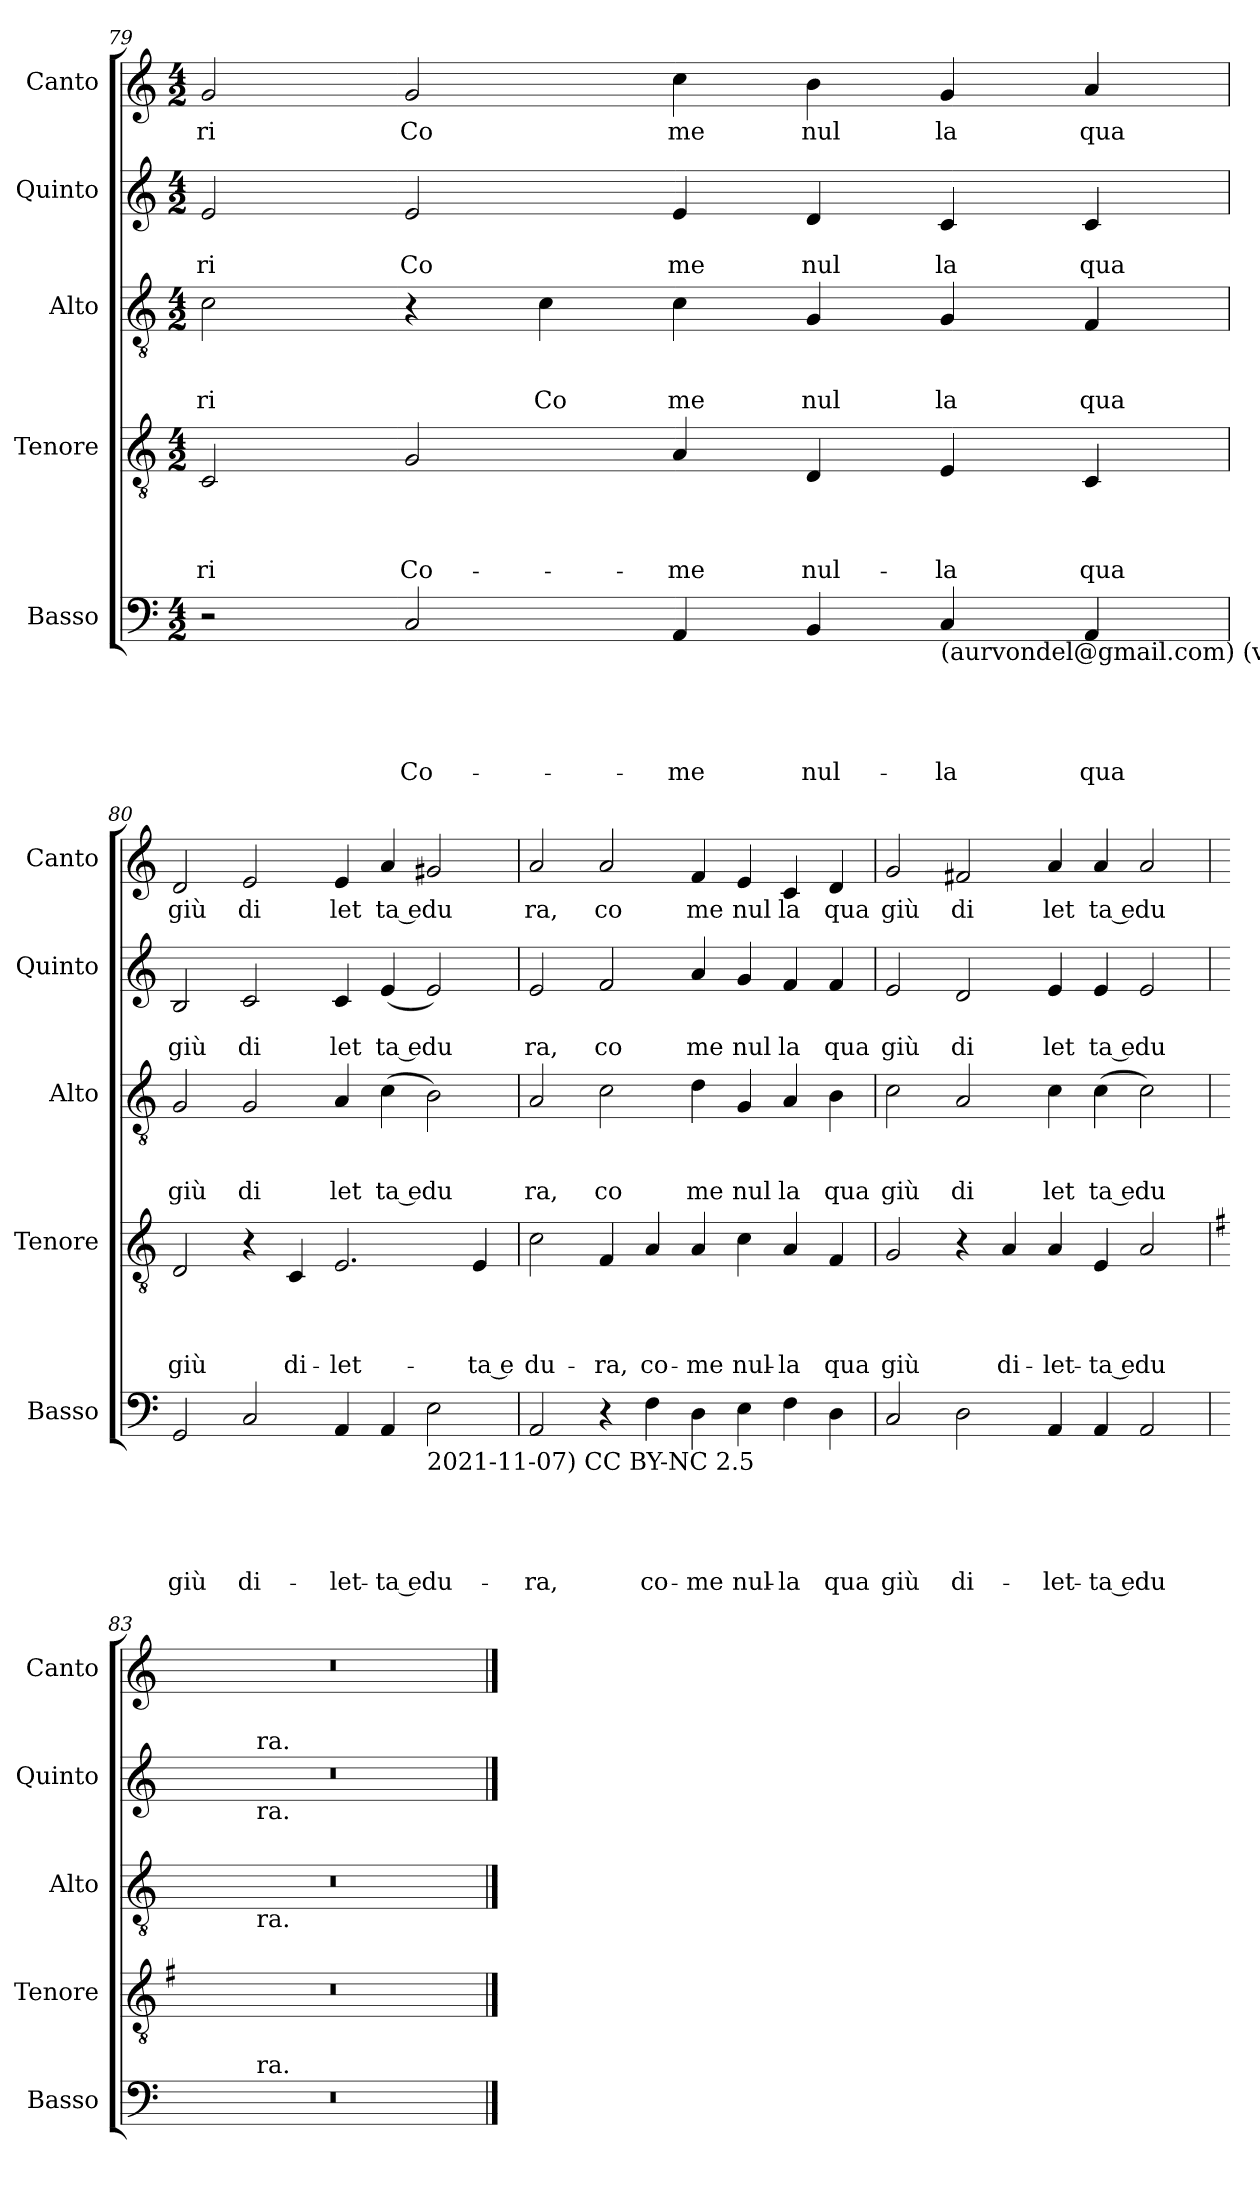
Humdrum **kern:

**kern	**text	**text	**text	**text	**text	**kern	**text	**text	**text	**text	**kern	**text	**text	**text	**kern	**text	**text	**kern	**text
*part5	*part5	*part5	*part5	*part5	*part5	*part4	*part4	*part4	*part4	*part4	*part3	*part3	*part3	*part3	*part2	*part2	*part2	*part1	*part1
*staff5	*staff5	*staff5	*staff5	*staff5	*staff5	*staff4	*staff4	*staff4	*staff4	*staff4	*staff3	*staff3	*staff3	*staff3	*staff2	*staff2	*staff2	*staff1	*staff1
*I"Basso	*	*	*	*	*	*I"Tenore	*	*	*	*	*I"Alto	*	*	*	*I"Quinto	*	*	*I"Canto	*
*I'Basso	*	*	*	*	*	*I'Tenore	*	*	*	*	*I'Alto	*	*	*	*I'Quinto	*	*	*I'Canto	*
*clefF4	*	*	*	*	*	*clefGv2	*	*	*	*	*clefGv2	*	*	*	*clefG2	*	*	*clefG2	*
*k[]	*	*	*	*	*	*k[]	*	*	*	*	*k[]	*	*	*	*k[]	*	*	*k[]	*
*C:	*	*	*	*	*	*C:	*	*	*	*	*C:	*	*	*	*C:	*	*	*C:	*
*M4/2	*	*	*	*	*	*M4/2	*	*	*	*	*M4/2	*	*	*	*M4/2	*	*	*M4/2	*
=79	=79	=79	=79	=79	=79	=79	=79	=79	=79	=79	=79	=79	=79	=79	=79	=79	=79	=79	=79
!	!	!	!	!	!	!	!	!	!	!LO:LY:b	!	!	!	!LO:LY:b	!	!	!LO:LY:b	!	!LO:LY:b
2r	.	.	.	.	.	2C/	.	.	.	-ri	2c\	.	.	-ri	2e/	.	ri	2g/	ri
!	!	!	!	!	!LO:LY:b	!	!	!	!	!LO:LY:b	!	!	!	!	!	!	!LO:LY:b	!	!LO:LY:b
2C/	.	.	.	.	Co-	2G/	.	.	.	Co-	4r	.	.	.	2e/	.	Co	2g/	Co
!	!	!	!	!	!	!	!	!	!	!	!	!	!	!LO:LY:b	!	!	!	!	!
.	.	.	.	.	.	.	.	.	.	.	4c\	.	.	Co	.	.	.	.	.
!	!	!	!	!	!LO:LY:b	!	!	!	!	!LO:LY:b	!	!	!	!LO:LY:b	!	!	!LO:LY:b	!	!LO:LY:b
4AA/	.	.	.	.	-me	4A/	.	.	.	-me	4c\	.	.	me	4e/	.	me	4cc\	me
!	!	!	!	!	!LO:LY:b	!	!	!	!	!LO:LY:b	!	!	!	!LO:LY:b	!	!	!LO:LY:b	!	!LO:LY:b
4BB/	.	.	.	.	nul-	4D/	.	.	.	nul-	4G/	.	.	nul	4d/	.	nul	4b\	nul
!LO:TX:b:t=(aurvondel@gmail.com) (ver.	!	!	!	!	!	!	!	!	!	!	!	!	!	!	!	!	!	!	!
!	!	!	!	!	!LO:LY:b	!	!	!	!	!LO:LY:b	!	!	!	!LO:LY:b	!	!	!LO:LY:b	!	!LO:LY:b
4C/	.	.	.	.	-la	4E/	.	.	.	-la	4G/	.	.	la	4c/	.	la	4g/	la
!	!	!	!	!	!LO:LY:b	!	!	!	!	!LO:LY:b	!	!	!	!LO:LY:b	!	!	!LO:LY:b	!	!LO:LY:b
4AA/	.	.	.	.	qua	4C/	.	.	.	qua	4F/	.	.	qua	4c/	.	qua	4a/	qua
=80	=80	=80	=80	=80	=80	=80	=80	=80	=80	=80	=80	=80	=80	=80	=80	=80	=80	=80	=80
!	!	!	!	!	!LO:LY:b	!	!	!	!	!LO:LY:b	!	!	!	!LO:LY:b	!	!	!LO:LY:b	!	!LO:LY:b
2GG/	.	.	.	.	giù	2D/	.	.	.	giù	2G/	.	.	giù	2B/	.	giù	2d/	giù
!	!	!	!	!	!LO:LY:b	!	!	!	!	!	!	!	!	!LO:LY:b	!	!	!LO:LY:b	!	!LO:LY:b
2C/	.	.	.	.	di-	4r	.	.	.	.	2G/	.	.	di	2c/	.	di	2e/	di
!	!	!	!	!	!	!	!	!	!	!LO:LY:b	!	!	!	!	!	!	!	!	!
.	.	.	.	.	.	4C/	.	.	.	di-	.	.	.	.	.	.	.	.	.
!	!	!	!	!	!LO:LY:b	!	!	!	!	!LO:LY:b	!	!	!	!LO:LY:b	!	!	!LO:LY:b	!	!LO:LY:b
4AA/	.	.	.	.	-let-	2.E/	.	.	.	-let-	4A/	.	.	let	4c/	.	let	4e/	let
!	!	!	!	!	!LO:LY:b:rj	!	!	!	!	!	!	!	!	!LO:LY:b:rj	!	!	!LO:LY:b:rj	!	!LO:LY:b:rj
4AA/	.	.	.	.	-ta e	.	.	.	.	.	(<4c\	.	.	ta e	(<4e/	.	ta e	4a/	ta e
!LO:TX:b:t=2021-11-07) CC BY-NC 2.5	!	!	!	!	!	!	!	!	!	!	!	!	!	!	!	!	!	!	!
!	!	!	!	!	!LO:LY:b	!	!	!	!	!	!	!	!	!LO:LY:b	!	!	!LO:LY:b	!	!LO:LY:b
2E\	.	.	.	.	du-	.	.	.	.	.	2B\)	.	.	du	2e/)	.	du	2g#X/	du
!	!	!	!	!	!	!	!	!	!	!LO:LY:b:rj	!	!	!	!	!	!	!	!	!
.	.	.	.	.	.	4E/	.	.	.	-ta e	.	.	.	.	.	.	.	.	.
=81	=81	=81	=81	=81	=81	=81	=81	=81	=81	=81	=81	=81	=81	=81	=81	=81	=81	=81	=81
!	!	!	!	!	!LO:LY:b	!	!	!	!	!LO:LY:b	!	!	!	!LO:LY:b	!	!	!LO:LY:b	!	!LO:LY:b
2AA/	.	.	.	.	-ra,	2c\	.	.	.	du-	2A/	.	.	ra,	2e/	.	ra,	2a/	ra,
!	!	!	!	!	!	!	!	!	!	!LO:LY:b	!	!	!	!LO:LY:b	!	!	!LO:LY:b	!	!LO:LY:b
4r	.	.	.	.	.	4F/	.	.	.	-ra,	2c\	.	.	co	2f/	.	co	2a/	co
!	!	!	!	!	!LO:LY:b	!	!	!	!	!LO:LY:b	!	!	!	!	!	!	!	!	!
4F\	.	.	.	.	co-	4A/	.	.	.	co-	.	.	.	.	.	.	.	.	.
!	!	!	!	!	!LO:LY:b	!	!	!	!	!LO:LY:b	!	!	!	!LO:LY:b	!	!	!LO:LY:b	!	!LO:LY:b
4D\	.	.	.	.	-me	4A/	.	.	.	-me	4d\	.	.	me	4a/	.	me	4f/	me
!	!	!	!	!	!LO:LY:b	!	!	!	!	!LO:LY:b	!	!	!	!LO:LY:b	!	!	!LO:LY:b	!	!LO:LY:b
4E\	.	.	.	.	nul-	4c\	.	.	.	nul-	4G/	.	.	nul	4g/	.	nul	4e/	nul
!	!	!	!	!	!LO:LY:b	!	!	!	!	!LO:LY:b	!	!	!	!LO:LY:b	!	!	!LO:LY:b	!	!LO:LY:b
4F\	.	.	.	.	-la	4A/	.	.	.	-la	4A/	.	.	la	4f/	.	la	4c/	la
!	!	!	!	!	!LO:LY:b	!	!	!	!	!LO:LY:b	!	!	!	!LO:LY:b	!	!	!LO:LY:b	!	!LO:LY:b
4D\	.	.	.	.	qua	4F/	.	.	.	qua	4B\	.	.	qua	4f/	.	qua	4d/	qua
=82	=82	=82	=82	=82	=82	=82	=82	=82	=82	=82	=82	=82	=82	=82	=82	=82	=82	=82	=82
!	!	!	!	!	!LO:LY:b	!	!	!	!	!LO:LY:b	!	!	!	!LO:LY:b	!	!	!LO:LY:b	!	!LO:LY:b
2C/	.	.	.	.	giù	2G/	.	.	.	giù	2c\	.	.	giù	2e/	.	giù	2g/	giù
!	!	!	!	!	!LO:LY:b	!	!	!	!	!	!	!	!	!LO:LY:b	!	!	!LO:LY:b	!	!LO:LY:b
2D\	.	.	.	.	di-	4r	.	.	.	.	2A/	.	.	di	2d/	.	di	2f#X/	di
!	!	!	!	!	!	!	!	!	!	!LO:LY:b	!	!	!	!	!	!	!	!	!
.	.	.	.	.	.	4A/	.	.	.	di-	.	.	.	.	.	.	.	.	.
!	!	!	!	!	!LO:LY:b	!	!	!	!	!LO:LY:b	!	!	!	!LO:LY:b	!	!	!LO:LY:b	!	!LO:LY:b
4AA/	.	.	.	.	-let-	4A/	.	.	.	-let-	4c\	.	.	let	4e/	.	let	4a/	let
!	!	!	!	!	!LO:LY:b:rj	!	!	!	!	!LO:LY:b:rj	!	!	!	!LO:LY:b:rj	!	!	!LO:LY:b:rj	!	!LO:LY:b:rj
4AA/	.	.	.	.	-ta e	4E/	.	.	.	-ta e	(<4c\	.	.	ta e	4e/	.	ta e	4a/	ta e
!	!	!	!	!	!LO:LY:b	!	!	!	!	!LO:LY:b	!	!	!	!LO:LY:b	!	!	!LO:LY:b	!	!LO:LY:b
2AA/	.	.	.	.	du-	2A/	.	.	.	du-	2c\)	.	.	du	2e/	.	du	2a/	du
=83	=83	=83	=83	=83	=83	=83	=83	=83	=83	=83	=83	=83	=83	=83	=83	=83	=83	=83	=83
*	*	*	*	*	*	*k[f#]	*	*	*	*	*	*	*	*	*	*	*	*	*
*	*	*	*	*	*	*G:	*	*	*	*	*	*	*	*	*	*	*	*	*
*^	*	*	*	*	*	*	*	*	*	*	*^	*	*	*	*^	*	*	*	*
0r	4ryy	.	.	.	.	.	0r	.	.	.	.	0r	4ryy	.	.	.	0r	4ryy	.	.	0r	.
.	16ryy	.	.	.	.	.	.	.	.	.	.	.	16ryy	.	.	.	.	16ryy	.	.	.	.
!	!	!	!	!	!	!	!	!	!	!	!	!	!	!	!	!	!	!LO:TX:b:t=ra.	!	!	!	!
!	!	!	!	!	!	!	!	!	!	!	!	!	!	!	!	!	!	!LO:TX:a:t=ra.	!	!	!	!
!	!	!	!	!	!	!	!	!	!	!	!	!	!LO:TX:b:t=ra.	!	!	!	!	!	!	!	!	!
!	!LO:TX:a:t=ra.	!	!	!	!	!	!	!	!	!	!	!	!	!	!	!	!	!	!	!	!	!
.	1ryy	.	.	.	.	.	.	.	.	.	.	.	1ryy	.	.	.	.	1ryy	.	.	.	.
.	2ryy	.	.	.	.	.	.	.	.	.	.	.	2ryy	.	.	.	.	2ryy	.	.	.	.
.	8.ryy	.	.	.	.	.	.	.	.	.	.	.	8.ryy	.	.	.	.	8.ryy	.	.	.	.
*	*	*	*	*	*	*	*	*	*	*	*	*v	*v	*	*	*	*	*	*	*	*	*
*v	*v	*	*	*	*	*	*	*	*	*	*	*	*	*	*	*v	*v	*	*	*	*
==	==	==	==	==	==	==	==	==	==	==	==	==	==	==	==	==	==	==	==
*-	*-	*-	*-	*-	*-	*-	*-	*-	*-	*-	*-	*-	*-	*-	*-	*-	*-	*-	*-
